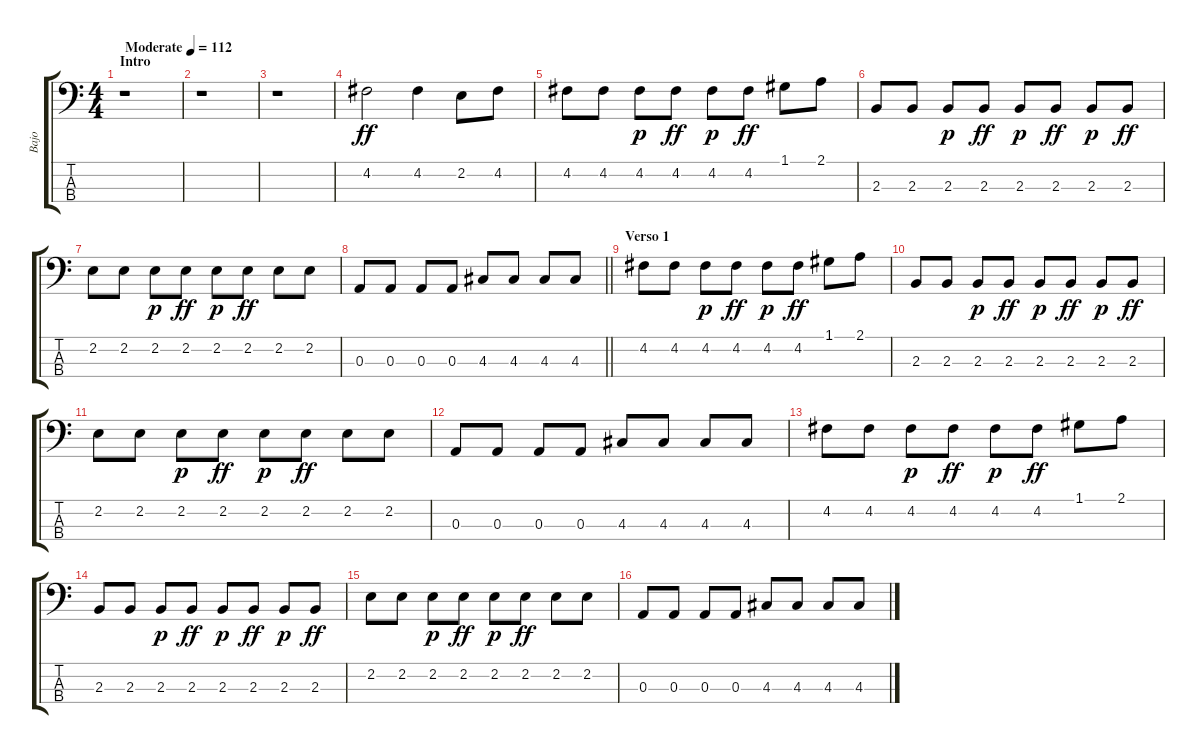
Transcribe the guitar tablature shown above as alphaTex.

\track ("Bajo" "Bajo") {instrument electricbasspick}
\staff {score tabs}
\tuning (G2 D2 A1 E1) {hide}
\ts (4 4)
\section ("" "Intro")
\tempo (112 "Moderate")
\clef f4
\ks c
r.1{dy ff instrument electricbasspick} |
r.1 |
r.1 |
4.2.2 4.2.4 2.2.8 4.2.8 |
4.2.8 4.2.8 4.2.8{dy p} 4.2.8{dy ff} 4.2.8{dy p} 4.2.8{dy ff} 1.1.8 2.1.8 |
2.3.8 2.3.8 2.3.8{dy p} 2.3.8{dy ff} 2.3.8{dy p} 2.3.8{dy ff} 2.3.8{dy p} 2.3.8{dy ff} |
2.2.8 2.2.8 2.2.8{dy p} 2.2.8{dy ff} 2.2.8{dy p} 2.2.8{dy ff} 2.2.8 2.2.8 |
\barLineRight lightlight
0.3.8 0.3.8 0.3.8 0.3.8 4.3.8 4.3.8 4.3.8 4.3.8 |
\section ("" "Verso 1")
4.2.8 4.2.8 4.2.8{dy p} 4.2.8{dy ff} 4.2.8{dy p} 4.2.8{dy ff} 1.1.8 2.1.8 |
2.3.8 2.3.8 2.3.8{dy p} 2.3.8{dy ff} 2.3.8{dy p} 2.3.8{dy ff} 2.3.8{dy p} 2.3.8{dy ff} |
2.2.8 2.2.8 2.2.8{dy p} 2.2.8{dy ff} 2.2.8{dy p} 2.2.8{dy ff} 2.2.8 2.2.8 |
0.3.8 0.3.8 0.3.8 0.3.8 4.3.8 4.3.8 4.3.8 4.3.8 |
4.2.8 4.2.8 4.2.8{dy p} 4.2.8{dy ff} 4.2.8{dy p} 4.2.8{dy ff} 1.1.8 2.1.8 |
2.3.8 2.3.8 2.3.8{dy p} 2.3.8{dy ff} 2.3.8{dy p} 2.3.8{dy ff} 2.3.8{dy p} 2.3.8{dy ff} |
2.2.8 2.2.8 2.2.8{dy p} 2.2.8{dy ff} 2.2.8{dy p} 2.2.8{dy ff} 2.2.8 2.2.8 |
0.3.8 0.3.8 0.3.8 0.3.8 4.3.8 4.3.8 4.3.8 4.3.8
